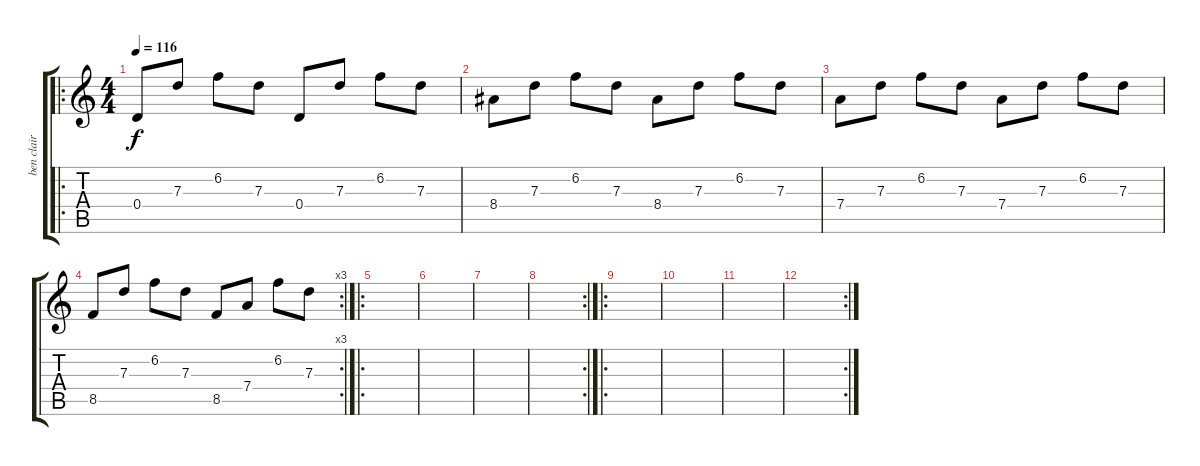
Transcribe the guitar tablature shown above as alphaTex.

\track ("ben clair" "ben clair") {instrument acousticguitarnylon}
\staff {score tabs}
\tuning (E4 B3 G3 D3 A2 D2) {hide}
\ro
\ts (4 4)
\tempo 116
\clef g2
\ks c
0.4.8{dy f} 7.3.8 6.2.8 7.3.8 0.4.8 7.3.8 6.2.8 7.3.8 |
8.4.8 7.3.8 6.2.8 7.3.8 8.4.8 7.3.8 6.2.8 7.3.8 |
7.4.8 7.3.8 6.2.8 7.3.8 7.4.8 7.3.8 6.2.8 7.3.8 |
\rc 3
8.5.8 7.3.8 6.2.8 7.3.8 8.5.8 7.4.8 6.2.8 7.3.8 |
\ro
|
|
|
\rc 2
|
\ro
|
|
|
\rc 2
